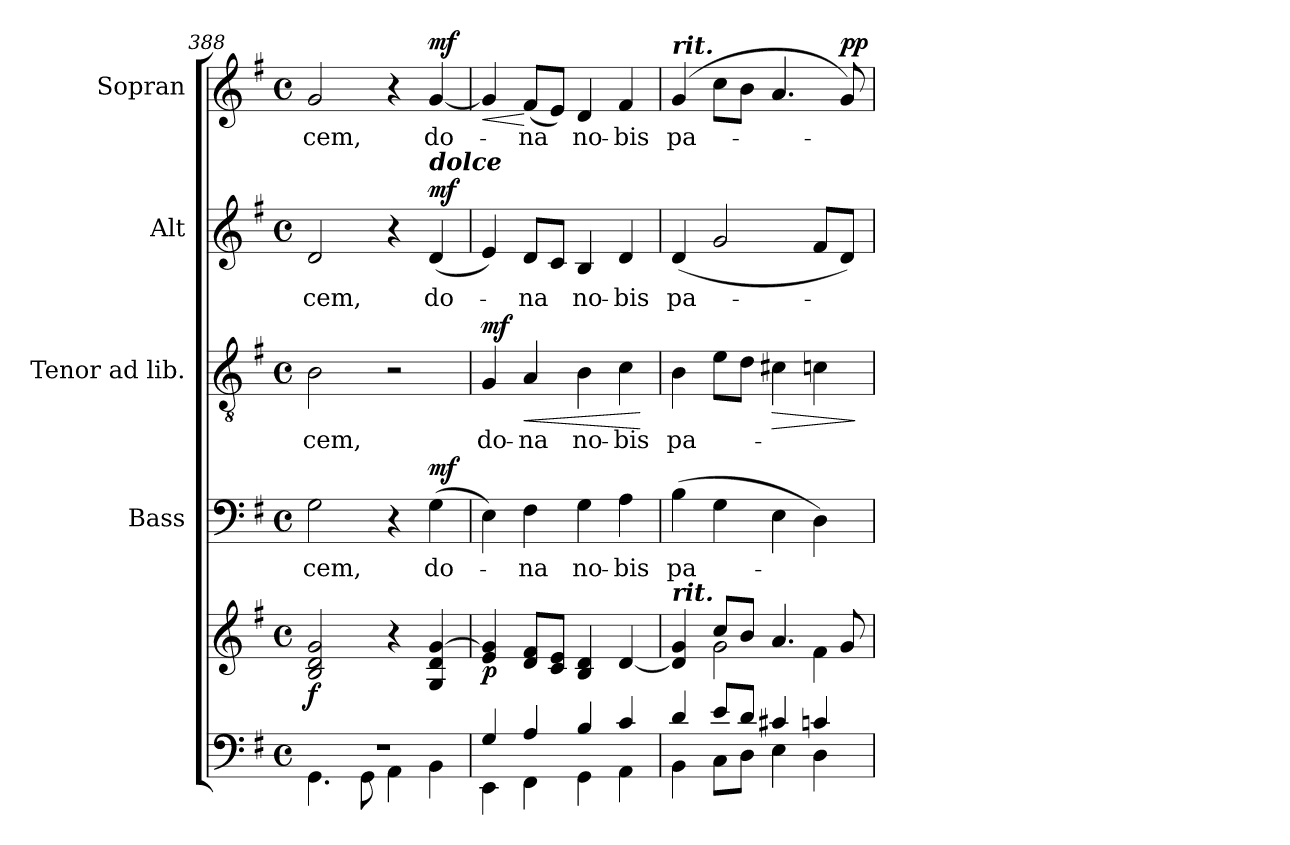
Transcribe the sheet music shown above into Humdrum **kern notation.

**kern	**kern	**dynam	**kern	**text	**dynam	**kern	**text	**dynam	**kern	**text	**dynam	**kern	**text	**dynam
*part5	*part5	*part5	*part4	*part4	*part4	*part3	*part3	*part3	*part2	*part2	*part2	*part1	*part1	*part1
*staff6	*staff5	*staff5/6	*staff4	*staff4	*staff4	*staff3	*staff3	*staff3	*staff2	*staff2	*staff2	*staff1	*staff1	*staff1
*	*	*	*I"Bass	*	*	*I"Tenor ad lib.	*	*	*I"Alt	*	*	*I"Sopran	*	*
*	*	*	*I'B.	*	*	*I'T.	*	*	*I'A.	*	*	*I'S.	*	*
!!LO:LB:g=z
*clefF4	*clefG2	*	*clefF4	*	*	*clefGv2	*	*	*clefG2	*	*	*clefG2	*	*
*k[f#]	*k[f#]	*	*k[f#]	*	*	*k[f#]	*	*	*k[f#]	*	*	*k[f#]	*	*
*G:	*G:	*	*G:	*	*	*G:	*	*	*G:	*	*	*G:	*	*
*M4/4	*M4/4	*	*M4/4	*	*	*M4/4	*	*	*M4/4	*	*	*M4/4	*	*
*met(c)	*met(c)	*	*met(c)	*	*	*met(c)	*	*	*met(c)	*	*	*met(c)	*	*
=388	=388	=388	=388	=388	=388	=388	=388	=388	=388	=388	=388	=388	=388	=388
*^	*	*	*	*	*	*	*	*	*	*	*	*	*	*
!	!	!	!LO:DY:b	!	!LO:LY:b	!	!	!LO:LY:b	!	!	!LO:LY:b	!	!	!LO:LY:b	!
1r	4.GG\	2B/ 2d/ 2g/	f	2G\	-cem,	.	2B\	-cem,	.	2d/	-cem,	.	2g/	-cem,	.
.	8GG\	.	.	.	.	.	.	.	.	.	.	.	.	.	.
.	4AA\	4r	.	4r	.	.	2r	.	.	4r	.	.	4r	.	.
!	!	!	!	!	!	!	!	!	!	!LO:TX:a:Bi:t=dolce	!	!	!	!	!
!	!	!	!	!	!LO:LY:b	!LO:DY:a	!	!	!	!	!LO:LY:b	!LO:DY:a	!	!LO:LY:b	!LO:DY:a
.	4BB\	4G/ 4d/ [>4g/	.	(>4G\	do-	mf	.	.	.	(<4d/	do-	mf	[4g/	do-	mf
=389	=389	=389	=389	=389	=389	=389	=389	=389	=389	=389	=389	=389	=389	=389	=389
!	!	!	!LO:DY:b	!	!	!	!	!LO:LY:b	!LO:DY:a	!	!	!	!	!	!LO:HP:b
4G/	4EE\	4e/ 4g/]	p	4E\)	.	.	4G/	do-	mf	4e/)	.	.	4g/]	.	<
!	!	!	!	!	!LO:LY:b	!	!	!LO:LY:b	!LO:HP:b	!	!LO:LY:b	!	!	!LO:LY:b	!
4A/	4FF#\	8d/ 8f#/L	.	4F#\	-na	.	4A/	-na	<	8d/L	-na	.	(<8f#/L	-na	[
.	.	8c/ 8e/J	.	.	.	.	.	.	.	8c/J	.	.	8e/J)	.	.
!	!	!	!	!	!LO:LY:b	!	!	!LO:LY:b	!	!	!LO:LY:b	!	!	!LO:LY:b	!
4B/	4GG\	4B/ 4d/	.	4G\	no-	.	4B\	no-	.	4B/	no-	.	4d/	no-	.
!	!	!	!	!	!LO:LY:b	!	!	!LO:LY:b	!	!	!LO:LY:b	!	!	!LO:LY:b	!
4c/	4AA\	[4d/	.	4A\	-bis	.	4c\	-bis	.	4d/	-bis	.	4f#/	-bis	.
*v	*v	*	*	*	*	*	*	*	*	*	*	*	*	*	*
.	.	.	.	.	.	.	.	[	.	.	.	.	.	.
=390	=390	=390	=390	=390	=390	=390	=390	=390	=390	=390	=390	=390	=390	=390
*^	*^	*	*	*	*	*	*	*	*	*	*	*	*	*
!	!	!	!	!	!	!	!	!	!	!	!	!	!	!LO:TX:a:Bi:t=rit.	!	!
!	!	!LO:TX:a:Bi:t=rit.	!	!	!	!	!	!	!	!	!	!	!	!	!	!
!	!	!	!	!	!	!LO:LY:b	!	!	!LO:LY:b	!	!	!LO:LY:b	!	!	!LO:LY:b	!
4d/	4BB\	4d/] 4g/	4ryy	.	(>4B\	pa-	.	4B\	pa-	.	(<4d/	pa-	.	(4g/	pa-	.
8e/L	8C\L	8cc/L	2g\	.	4G\	.	.	8e\L	.	.	2g/	.	.	8cc\L	.	.
8d/J	8D\J	8b/J	.	.	.	.	.	8d\J	.	.	.	.	.	8b\J	.	.
!	!	!	!	!	!	!	!	!	!	!LO:HP:b	!	!	!	!	!	!
4c#X/	4E\	4.a/	.	.	4E\	.	.	4c#X\	.	>	.	.	.	4.a/	.	.
4cn/	4D\	.	4f#\	.	4D\)	.	.	4cn\	.	.	8f#/L	.	.	.	.	.
!	!	!	!	!	!	!	!	!	!	!	!	!	!	!	!	!LO:DY:a
.	.	8g/	.	.	.	.	.	.	.	.	8d/J)	.	.	8g/)	.	pp
*v	*v	*	*	*	*	*	*	*	*	*	*	*	*	*	*	*
*	*v	*v	*	*	*	*	*	*	*	*	*	*	*	*	*
.	.	.	.	.	.	.	.	]	.	.	.	.	.	.
=	=	=	=	=	=	=	=	=	=	=	=	=	=	=
*-	*-	*-	*-	*-	*-	*-	*-	*-	*-	*-	*-	*-	*-	*-
